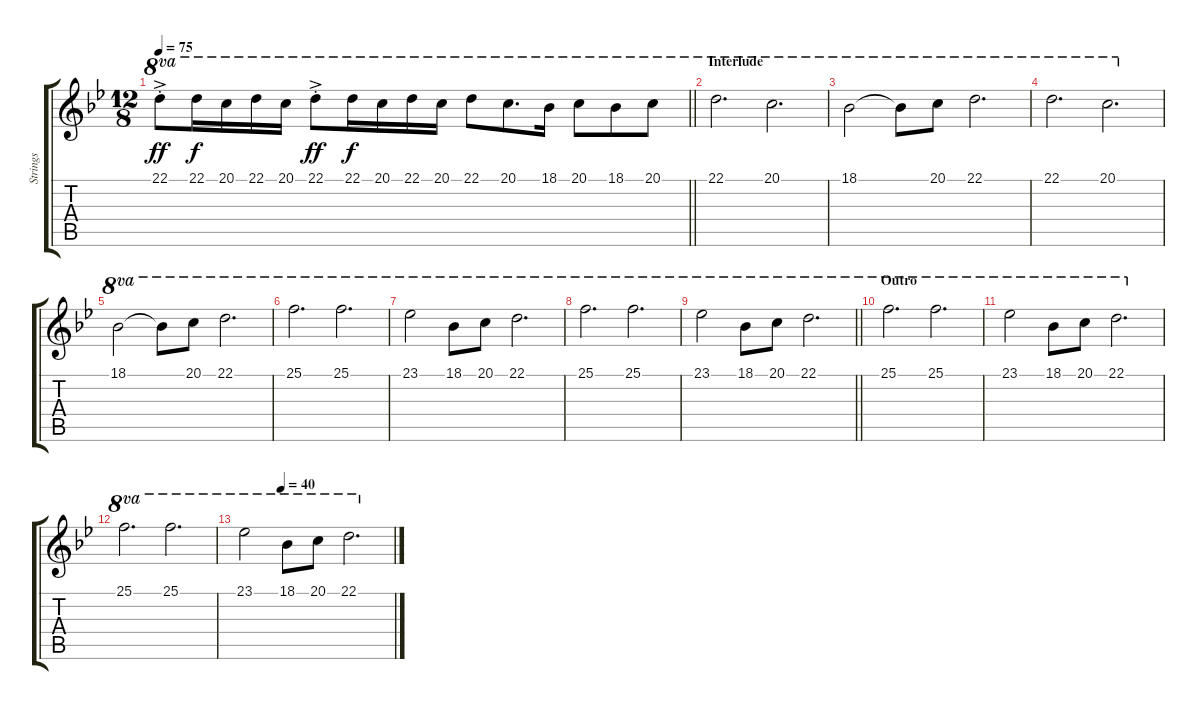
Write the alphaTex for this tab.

\track ("Strings" "Strings") {instrument stringensemble2}
\staff {score tabs}
\tuning (E4 B3 G3 D3 A2 E2) {hide}
\ts (12 8)
\tempo 75
\clef g2
\barLineRight lightlight
\ks bb
22.1{ac st}.8{ot 8va dy ff} 22.1.16{ot 8va dy f} 20.1.16{ot 8va} 22.1.16{ot 8va} 20.1.16{ot 8va} 22.1{ac st}.8{ot 8va dy ff} 22.1.16{ot 8va dy f} 20.1.16{ot 8va} 22.1.16{ot 8va} 20.1.16{ot 8va} 22.1.8{ot 8va} 20.1.8{d ot 8va} 18.1.16{ot 8va} 20.1.8{ot 8va} 18.1.8{ot 8va} 20.1.8{ot 8va} |
\section ("" "Interlude")
22.1.2{d ot 8va volume 8 instrument stringensemble2} 20.1.2{d ot 8va} |
18.1.2{ot 8va} 18.1{t}.8{ot 8va} 20.1.8{ot 8va} 22.1.2{d ot 8va} |
22.1.2{d ot 8va} 20.1.2{d ot 8va} |
18.1.2{ot 8va} 18.1{t}.8{ot 8va} 20.1.8{ot 8va} 22.1.2{d ot 8va} |
25.1.2{d ot 8va} 25.1.2{d ot 8va} |
23.1.2{ot 8va} 18.1.8{ot 8va} 20.1.8{ot 8va} 22.1.2{d ot 8va} |
25.1.2{d ot 8va} 25.1.2{d ot 8va} |
\barLineRight lightlight
23.1.2{ot 8va} 18.1.8{ot 8va} 20.1.8{ot 8va} 22.1.2{d ot 8va} |
\section ("" "Outro")
25.1.2{d ot 8va} 25.1.2{d ot 8va} |
23.1.2{ot 8va} 18.1.8{ot 8va} 20.1.8{ot 8va} 22.1.2{d ot 8va} |
25.1.2{d ot 8va} 25.1.2{d ot 8va} |
\tempo (40 0.25)
23.1.2{ot 8va} 18.1.8{ot 8va} 20.1.8{ot 8va} 22.1.2{d ot 8va volume 0}
